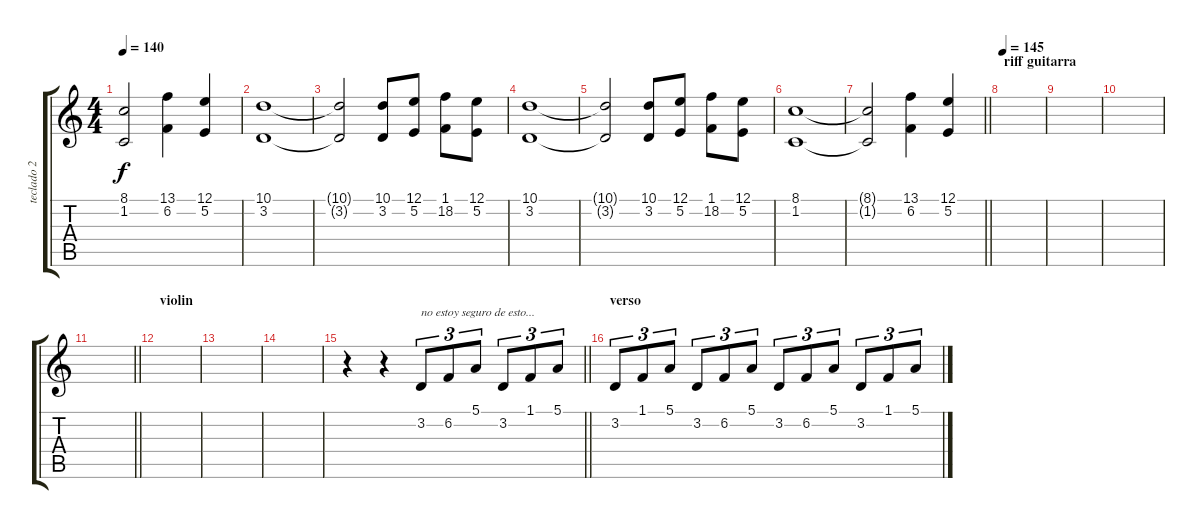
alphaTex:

\track ("teclado 2" "teclado 2") {instrument stringensemble1}
\staff {score tabs}
\tuning (E4 B3 G3 D3 A2 E2) {hide}
\ts (4 4)
\tempo 140
\clef g2
\ks c
(8.1{t} 1.2{t}).2{dy f} (13.1 6.2).4 (12.1 5.2).4 |
(10.1 3.2).1 |
(10.1{t} 3.2{t}).2 (10.1 3.2).8 (12.1 5.2).8 (1.1 18.2).8 (12.1 5.2).8 |
(10.1 3.2).1 |
(10.1{t} 3.2{t}).2 (10.1 3.2).8 (12.1 5.2).8 (1.1 18.2).8 (12.1 5.2).8 |
(8.1 1.2).1 |
\barLineRight lightlight
(8.1{t} 1.2{t}).2 (13.1 6.2).4 (12.1 5.2).4 |
\section ("" "riff guitarra")
\tempo 145
|
|
|
\barLineRight lightlight
|
\section ("" "violin")
|
|
|
\barLineRight lightlight
r.4 r.4 3.2.8{tu (3 2) txt "no estoy seguro de esto..." volume 12 instrument drawbarorgan} 6.2.8{tu (3 2)} 5.1.8{tu (3 2)} 3.2.8{tu (3 2)} 1.1.8{tu (3 2)} 5.1.8{tu (3 2)} |
\section ("" "verso")
3.2.8{tu (3 2)} 1.1.8{tu (3 2)} 5.1.8{tu (3 2)} 3.2.8{tu (3 2)} 6.2.8{tu (3 2)} 5.1.8{tu (3 2)} 3.2.8{tu (3 2)} 6.2.8{tu (3 2)} 5.1.8{tu (3 2)} 3.2.8{tu (3 2)} 1.1.8{tu (3 2)} 5.1.8{tu (3 2)}
